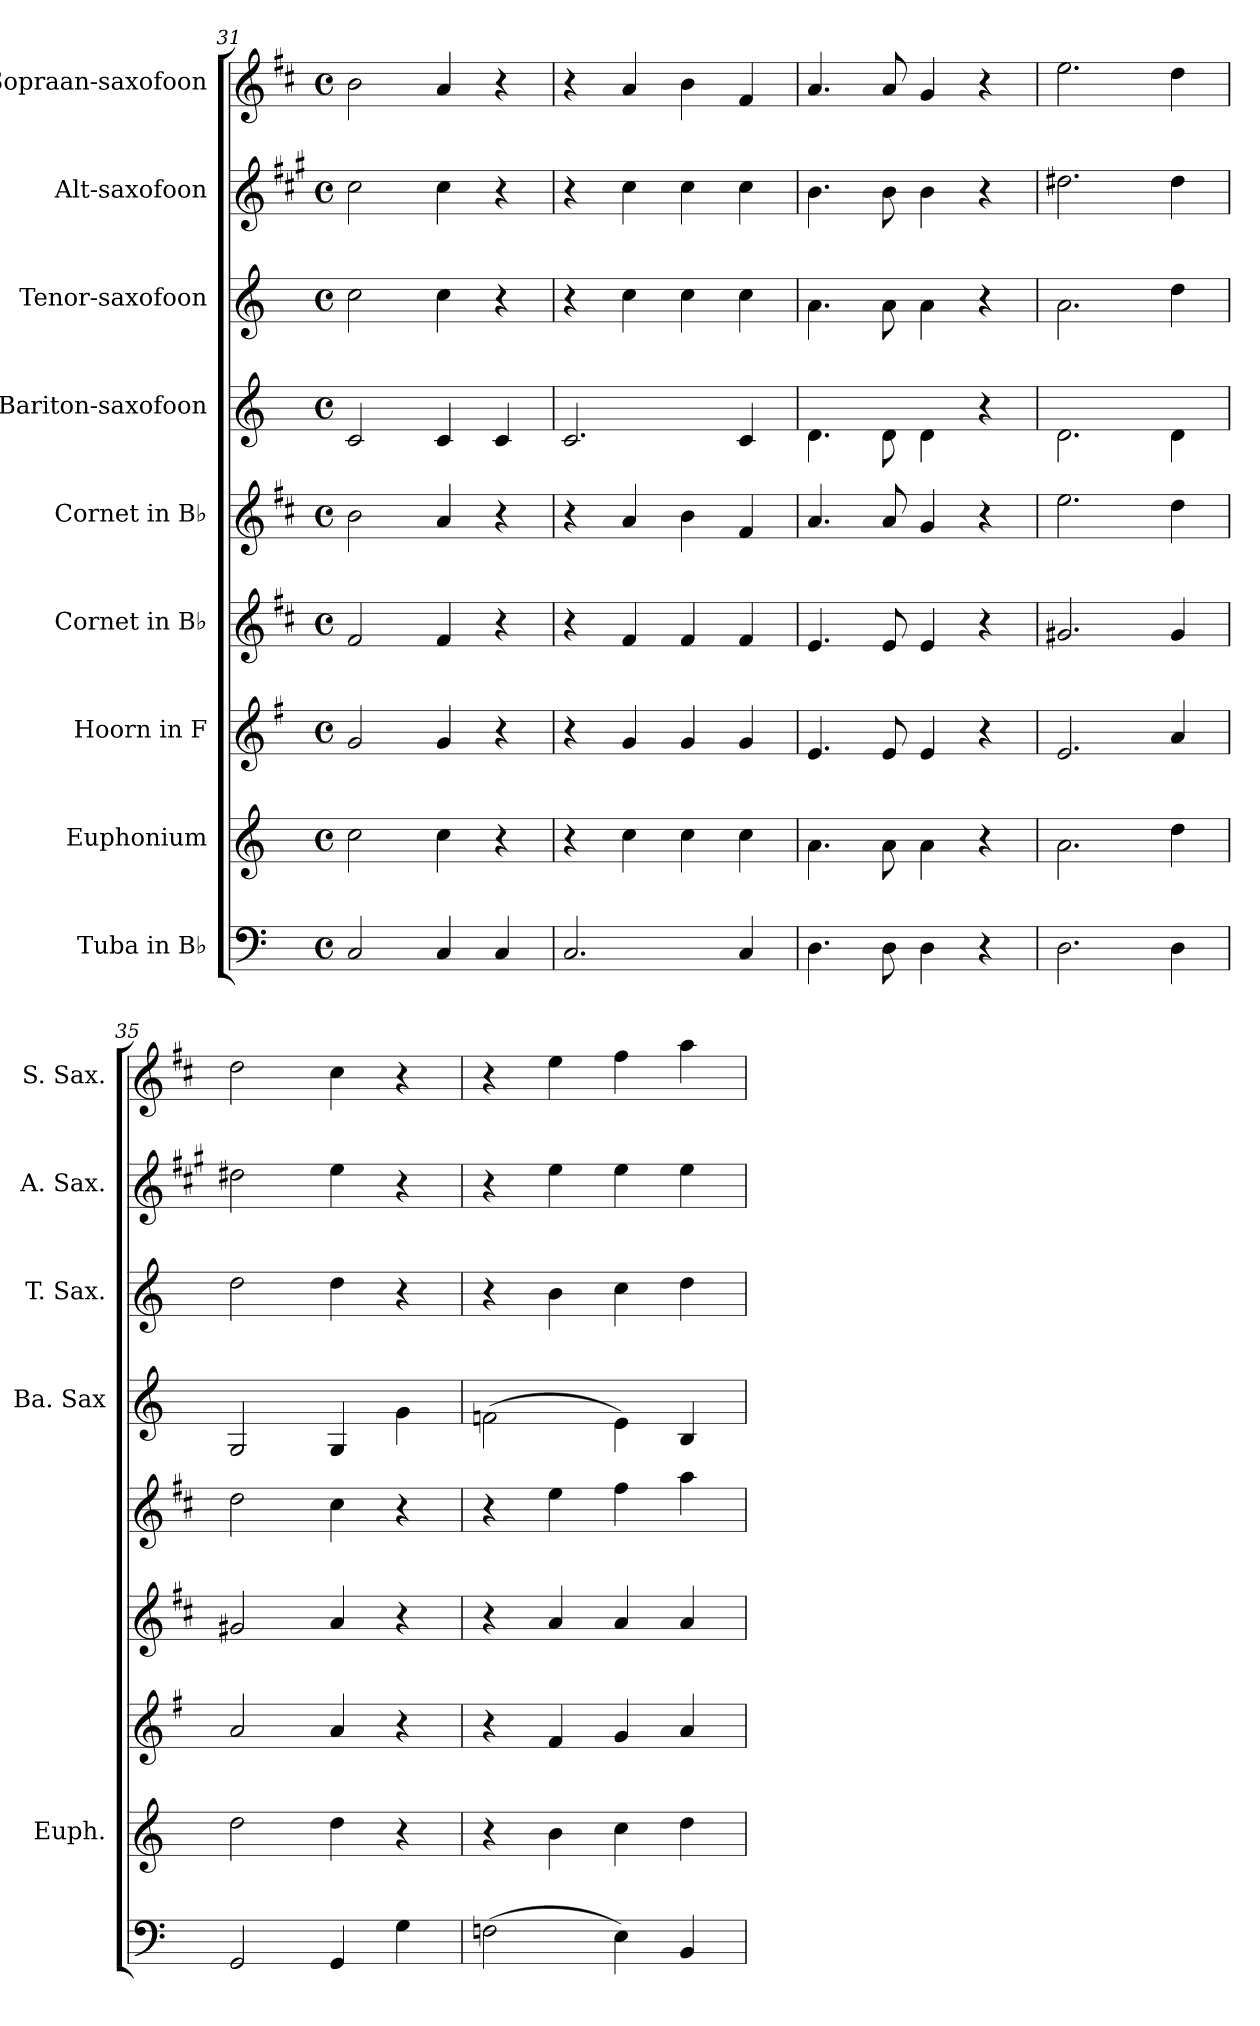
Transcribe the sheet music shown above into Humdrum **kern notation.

**kern	**kern	**kern	**kern	**kern	**kern	**kern	**kern	**kern
*part9	*part8	*part7	*part6	*part5	*part4	*part3	*part2	*part1
*staff9	*staff8	*staff7	*staff6	*staff5	*staff4	*staff3	*staff2	*staff1
*I"Tuba in B♭	*I"Euphonium	*I"Hoorn in F	*I"Cornet in B♭	*I"Cornet in B♭	*I"Bariton-saxofoon	*I"Tenor-saxofoon	*I"Alt-saxofoon	*I"Sopraan-saxofoon
*	*I'Euph.	*	*	*	*I'Ba. Sax	*I'T. Sax.	*I'A. Sax.	*I'S. Sax.
*clefF4	*clefG2	*clefG2	*clefG2	*clefG2	*clefG2	*clefG2	*clefG2	*clefG2
*	*ITrd8c14	*ITrd4c7	*ITrd1c2	*ITrd1c2	*ITrd12c21	*ITrd8c14	*ITrd5c9	*ITrd1c2
*k[]	*k[]	*k[]	*k[]	*k[]	*k[]	*k[]	*k[]	*k[]
*M4/4	*M4/4	*M4/4	*M4/4	*M4/4	*M4/4	*M4/4	*M4/4	*M4/4
*met(c)	*met(c)	*met(c)	*met(c)	*met(c)	*met(c)	*met(c)	*met(c)	*met(c)
=31	=31	=31	=31	=31	=31	=31	=31	=31
2C/	2c\	2c/	2e/	2a\	2C/	2c\	2e\	2a\
4C/	4c\	4c/	4e/	4g/	4C/	4c\	4e\	4g/
4C/	4r	4r	4r	4r	4C/	4r	4r	4r
=32	=32	=32	=32	=32	=32	=32	=32	=32
2.C/	4r	4r	4r	4r	2.C/	4r	4r	4r
.	4c\	4c/	4e/	4g/	.	4c\	4e\	4g/
.	4c\	4c/	4e/	4a\	.	4c\	4e\	4a\
4C/	4c\	4c/	4e/	4e/	4C/	4c\	4e\	4e/
=33	=33	=33	=33	=33	=33	=33	=33	=33
4.D\	4.A\	4.A/	4.d/	4.g/	4.D\	4.A\	4.d\	4.g/
8D\	8A\	8A/	8d/	8g/	8D\	8A\	8d\	8g/
4D\	4A\	4A/	4d/	4f/	4D\	4A\	4d\	4f/
4r	4r	4r	4r	4r	4r	4r	4r	4r
=34	=34	=34	=34	=34	=34	=34	=34	=34
2.D\	2.A\	2.A/	2.f#X/	2.dd\	2.D\	2.A\	2.f#X\	2.dd\
4D\	4d\	4d/	4f#/	4cc\	4D\	4d\	4f#\	4cc\
!!LO:PB:g=z
=35	=35	=35	=35	=35	=35	=35	=35	=35
2GG/	2d\	2d/	2f#X/	2cc\	2GG/	2d\	2f#X\	2cc\
4GG/	4d\	4d/	4g/	4b\	4GG/	4d\	4g\	4b\
4G\	4r	4r	4r	4r	4G\	4r	4r	4r
=36	=36	=36	=36	=36	=36	=36	=36	=36
(>2Fn\	4r	4r	4r	4r	(>2Fn\	4r	4r	4r
.	4B\	4B/	4g/	4dd\	.	4B\	4g\	4dd\
4E\)	4c\	4c/	4g/	4ee\	4E\)	4c\	4g\	4ee\
4BB/	4d\	4d/	4g/	4gg\	4BB/	4d\	4g\	4gg\
=	=	=	=	=	=	=	=	=
*-	*-	*-	*-	*-	*-	*-	*-	*-
